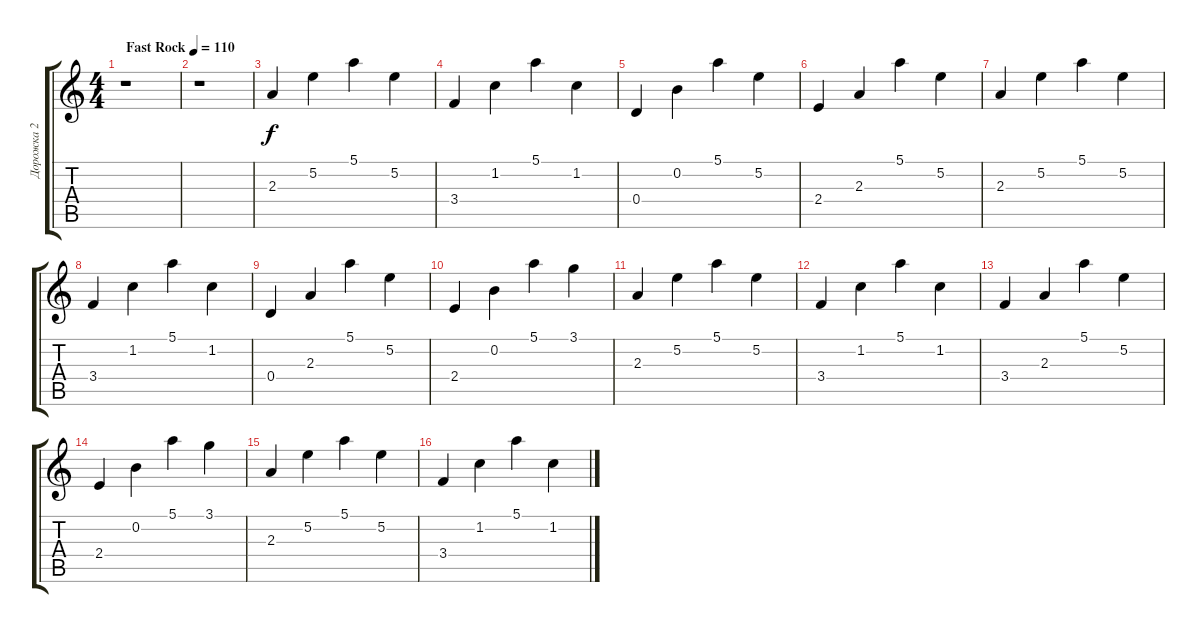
\track ("Дорожка 2" "Дорожка 2") {solo instrument acousticguitarnylon}
\staff {score tabs}
\tuning (E4 B3 G3 D3 A2 E2) {hide}
\ts (4 4)
\tempo (110 "Fast Rock")
\clef g2
\ks c
r.1{dy f instrument acousticguitarnylon} |
r.1 |
2.3.4 5.2.4 5.1.4 5.2.4 |
3.4.4 1.2.4 5.1.4 1.2.4 |
0.4.4 0.2.4 5.1.4 5.2.4 |
2.4.4 2.3.4 5.1.4 5.2.4 |
2.3.4 5.2.4 5.1.4 5.2.4 |
3.4.4 1.2.4 5.1.4 1.2.4 |
0.4.4 2.3.4 5.1.4 5.2.4 |
2.4.4 0.2.4 5.1.4 3.1.4 |
2.3.4 5.2.4 5.1.4 5.2.4 |
3.4.4 1.2.4 5.1.4 1.2.4 |
3.4.4 2.3.4 5.1.4 5.2.4 |
2.4.4 0.2.4 5.1.4 3.1.4 |
2.3.4 5.2.4 5.1.4 5.2.4 |
3.4.4 1.2.4 5.1.4 1.2.4
